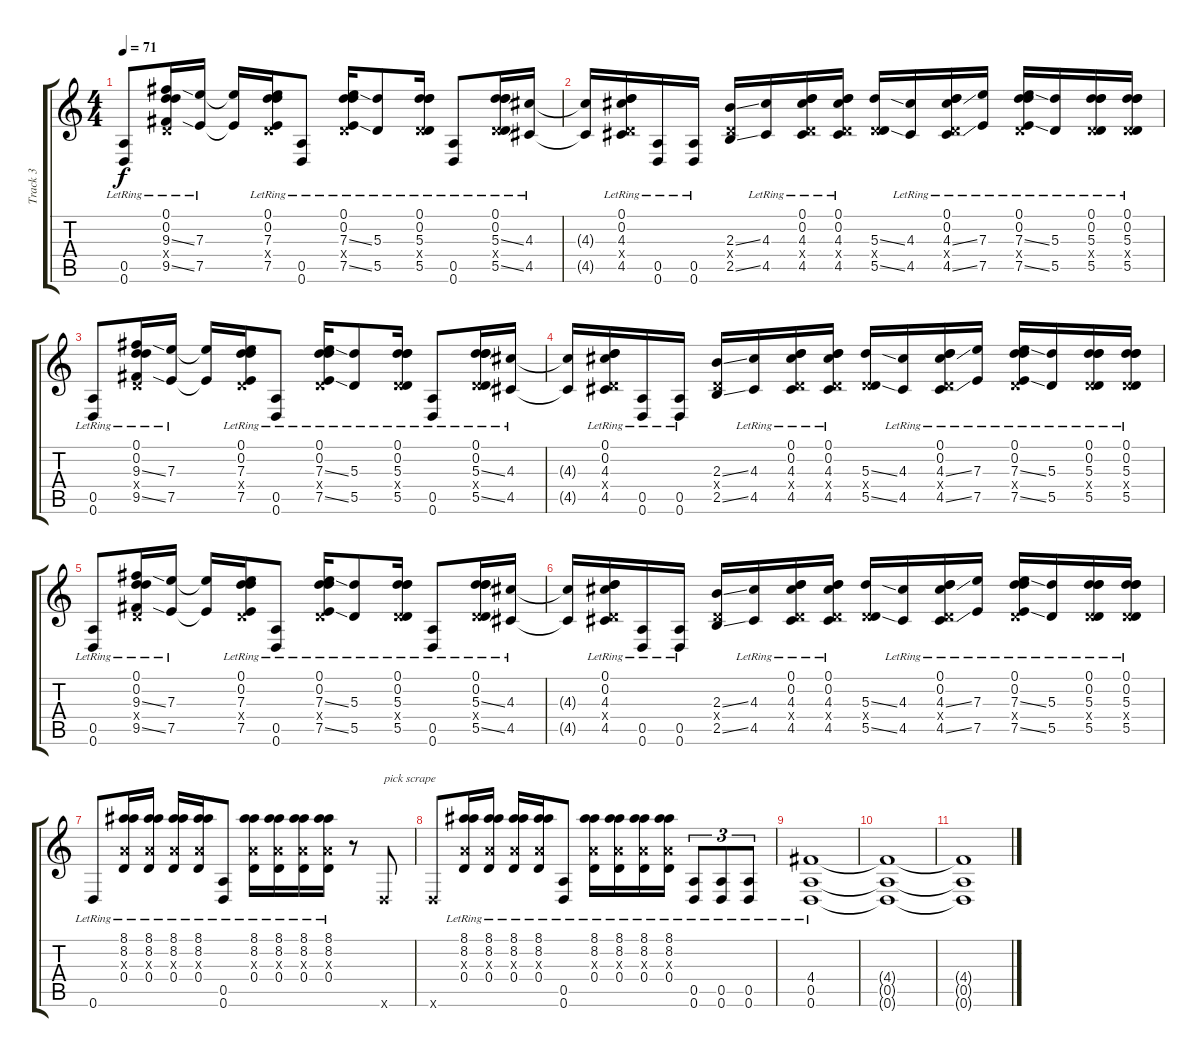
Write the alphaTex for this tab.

\track ("Track 3" "Track 3") {instrument distortionguitar}
\staff {score tabs}
\tuning (D4 D4 A3 D3 A2 D2) {hide}
\ts (4 4)
\tempo 71
\clef g2
\ks c
(0.5{lr} 0.6{lr}).8{dy f} (0.1{lr} 0.2{lr} 9.3{ss} 0.4{x} 9.5{ss}).16 (7.3{lr} 7.5{lr}).16 (7.3{t} 7.5{t}).16 (0.1{lr} 0.2{lr} 7.3{lr} 0.4{x} 7.5{lr}).16 (0.5{lr} 0.6{lr}).8 (0.1{lr} 0.2{lr} 7.3{ss} 0.4{x} 7.5{ss}).16 (5.3{lr} 5.5{lr}).8 (0.1{lr} 0.2{lr} 5.3{lr} 0.4{x} 5.5{lr}).16 (0.5{lr} 0.6{lr}).8 (0.1{lr} 0.2{lr} 5.3{ss} 0.4{x} 5.5{ss}).16 (4.3{lr} 4.5{lr}).16 |
(4.3{t} 4.5{t}).16 (0.1{lr} 0.2{lr} 4.3{lr} 0.4{x} 4.5{lr}).16 (0.5{lr} 0.6{lr}).16 (0.5{lr} 0.6{lr}).16 (2.3{ss} 0.4{x} 2.5{ss}).16 (4.3{lr} 4.5{lr}).16 (0.1{lr} 0.2{lr} 4.3{lr} 0.4{x} 4.5{lr}).16 (0.1{lr} 0.2{lr} 4.3{lr} 0.4{x} 4.5{lr}).16 (5.3{ss} 0.4{x} 5.5{ss}).16 (4.3{lr} 4.5{lr}).16 (0.1{lr} 0.2{lr} 4.3{ss} 0.4{x} 4.5{ss}).16 (7.3{lr} 7.5{lr}).16 (0.1{lr} 0.2{lr} 7.3{ss} 0.4{x} 7.5{ss}).16 (5.3{lr} 5.5{lr}).16 (0.1{lr} 0.2{lr} 5.3{lr} 0.4{x} 5.5{lr}).16 (0.1{lr} 0.2{lr} 5.3{lr} 0.4{x} 5.5{lr}).16 |
(0.5{lr} 0.6{lr}).8 (0.1{lr} 0.2{lr} 9.3{ss} 0.4{x} 9.5{ss}).16 (7.3{lr} 7.5{lr}).16 (7.3{t} 7.5{t}).16 (0.1{lr} 0.2{lr} 7.3{lr} 0.4{x} 7.5{lr}).16 (0.5{lr} 0.6{lr}).8 (0.1{lr} 0.2{lr} 7.3{ss} 0.4{x} 7.5{ss}).16 (5.3{lr} 5.5{lr}).8 (0.1{lr} 0.2{lr} 5.3{lr} 0.4{x} 5.5{lr}).16 (0.5{lr} 0.6{lr}).8 (0.1{lr} 0.2{lr} 5.3{ss} 0.4{x} 5.5{ss}).16 (4.3{lr} 4.5{lr}).16 |
(4.3{t} 4.5{t}).16 (0.1{lr} 0.2{lr} 4.3{lr} 0.4{x} 4.5{lr}).16 (0.5{lr} 0.6{lr}).16 (0.5{lr} 0.6{lr}).16 (2.3{ss} 0.4{x} 2.5{ss}).16 (4.3{lr} 4.5{lr}).16 (0.1{lr} 0.2{lr} 4.3{lr} 0.4{x} 4.5{lr}).16 (0.1{lr} 0.2{lr} 4.3{lr} 0.4{x} 4.5{lr}).16 (5.3{ss} 0.4{x} 5.5{ss}).16 (4.3{lr} 4.5{lr}).16 (0.1{lr} 0.2{lr} 4.3{ss} 0.4{x} 4.5{ss}).16 (7.3{lr} 7.5{lr}).16 (0.1{lr} 0.2{lr} 7.3{ss} 0.4{x} 7.5{ss}).16 (5.3{lr} 5.5{lr}).16 (0.1{lr} 0.2{lr} 5.3{lr} 0.4{x} 5.5{lr}).16 (0.1{lr} 0.2{lr} 5.3{lr} 0.4{x} 5.5{lr}).16 |
(0.5{lr} 0.6{lr}).8 (0.1{lr} 0.2{lr} 9.3{ss} 0.4{x} 9.5{ss}).16 (7.3{lr} 7.5{lr}).16 (7.3{t} 7.5{t}).16 (0.1{lr} 0.2{lr} 7.3{lr} 0.4{x} 7.5{lr}).16 (0.5{lr} 0.6{lr}).8 (0.1{lr} 0.2{lr} 7.3{ss} 0.4{x} 7.5{ss}).16 (5.3{lr} 5.5{lr}).8 (0.1{lr} 0.2{lr} 5.3{lr} 0.4{x} 5.5{lr}).16 (0.5{lr} 0.6{lr}).8 (0.1{lr} 0.2{lr} 5.3{ss} 0.4{x} 5.5{ss}).16 (4.3{lr} 4.5{lr}).16 |
(4.3{t} 4.5{t}).16 (0.1{lr} 0.2{lr} 4.3{lr} 0.4{x} 4.5{lr}).16 (0.5{lr} 0.6{lr}).16 (0.5{lr} 0.6{lr}).16 (2.3{ss} 0.4{x} 2.5{ss}).16 (4.3{lr} 4.5{lr}).16 (0.1{lr} 0.2{lr} 4.3{lr} 0.4{x} 4.5{lr}).16 (0.1{lr} 0.2{lr} 4.3{lr} 0.4{x} 4.5{lr}).16 (5.3{ss} 0.4{x} 5.5{ss}).16 (4.3{lr} 4.5{lr}).16 (0.1{lr} 0.2{lr} 4.3{ss} 0.4{x} 4.5{ss}).16 (7.3{lr} 7.5{lr}).16 (0.1{lr} 0.2{lr} 7.3{ss} 0.4{x} 7.5{ss}).16 (5.3{lr} 5.5{lr}).16 (0.1{lr} 0.2{lr} 5.3{lr} 0.4{x} 5.5{lr}).16 (0.1{lr} 0.2{lr} 5.3{lr} 0.4{x} 5.5{lr}).16 |
0.6{lr}.8 (8.1{lr} 8.2{lr} 0.3{x} 0.4{lr}).16 (8.1{lr} 8.2{lr} 0.3{x} 0.4{lr}).16 (8.1{lr} 8.2{lr} 0.3{x} 0.4{lr}).16 (8.1{lr} 8.2{lr} 0.3{x} 0.4{lr}).16 (0.5{lr} 0.6{lr}).8 (8.1{lr} 8.2{lr} 0.3{x} 0.4{lr}).16 (8.1{lr} 8.2{lr} 0.3{x} 0.4{lr}).16 (8.1{lr} 8.2{lr} 0.3{x} 0.4{lr}).16 (8.1{lr} 8.2{lr} 0.3{x} 0.4{lr}).16 r.8 0.6{x}.8{txt "pick scrape"} |
0.6{x}.8 (8.1{lr} 8.2{lr} 0.3{x} 0.4{lr}).16 (8.1{lr} 8.2{lr} 0.3{x} 0.4{lr}).16 (8.1{lr} 8.2{lr} 0.3{x} 0.4{lr}).16 (8.1{lr} 8.2{lr} 0.3{x} 0.4{lr}).16 (0.5{lr} 0.6{lr}).8 (8.1{lr} 8.2{lr} 0.3{x} 0.4{lr}).16 (8.1{lr} 8.2{lr} 0.3{x} 0.4{lr}).16 (8.1{lr} 8.2{lr} 0.3{x} 0.4{lr}).16 (8.1{lr} 8.2{lr} 0.3{x} 0.4{lr}).16 (0.5{lr} 0.6{lr}).8{tu (3 2)} (0.5{lr} 0.6{lr}).8{tu (3 2)} (0.5{lr} 0.6{lr}).8{tu (3 2)} |
(4.4{lr} 0.5{lr} 0.6{lr}).1 |
(4.4{t} 0.5{t} 0.6{t}).1 |
(4.4{t} 0.5{t} 0.6{t}).1
